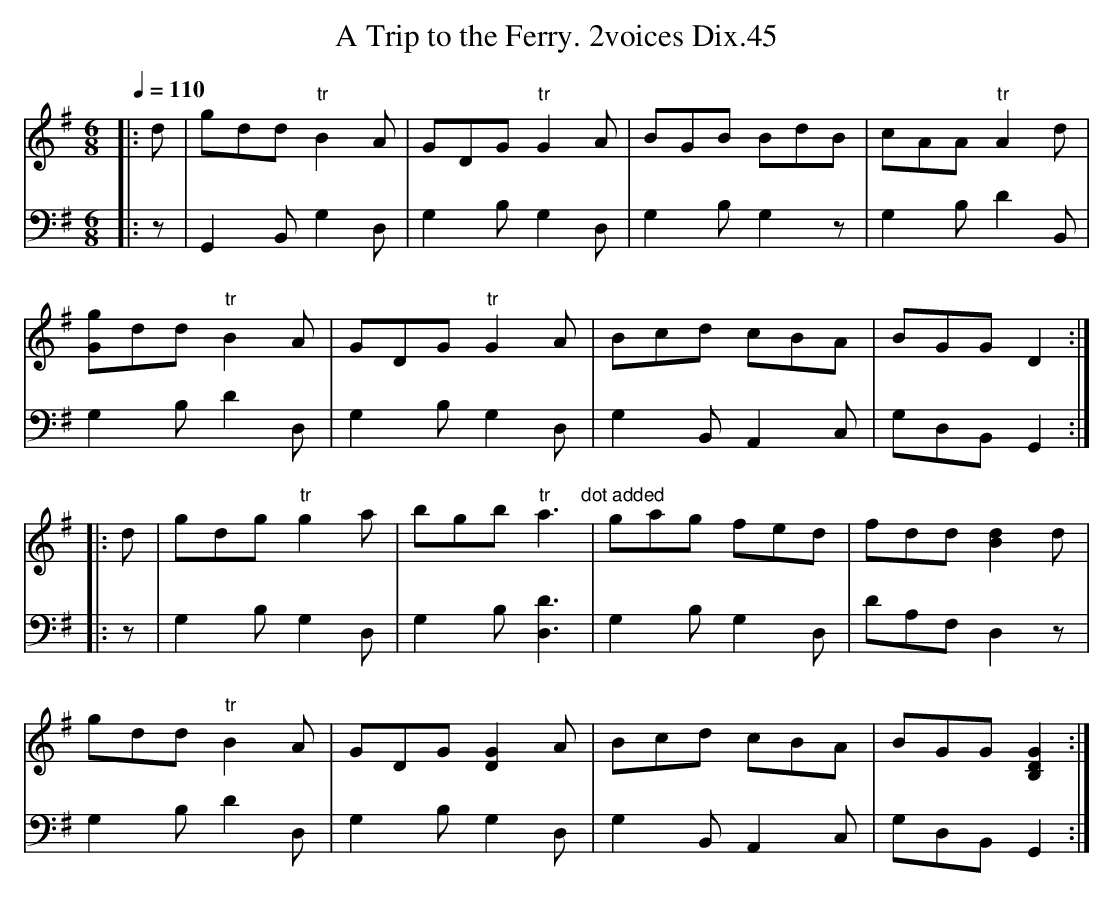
X:1
T:Trip to the Ferry. 2voices Dix.45, A
M:6/8
L:1/8
Q:1/4=110
K:G
[V:1]|:d|gdd "tr"B2A|GDG "tr"G2A|BGB BdB|cAA "tr"A2d|
[V:2]|:z|G,,2B,, G,2D,|G,2B,G,2D,|G,2B,G,2z|G,2B,D2B,,|
[V:1][gG]dd "tr"B2A|GDG"tr"G2A|Bcd cBA|BGGD2:|
[V:2]G,2B,D2D,|G,2B,G,2D,|G,2B,,A,,2C,|G,D,B,,G,,2:|
[V:1]|:d|gdg "tr"g2a|bgb "tr"a3"dot added"|gag fed|fdd [d2B2]d|
[V:2]|:z|G,2B,G,2D,|G,2B,[D3D,3]|G,2B,G,2D,|DA,F,D,2z|
[V:1]gdd "tr"B2A|GDG[G2D2]A|Bcd cBA|BGG [G2D2B,2]:|
[V:2]G,2B,D2D,|G,2B,G,2D,|G,2B,,A,,2C,|G,D,B,,G,,2:|
